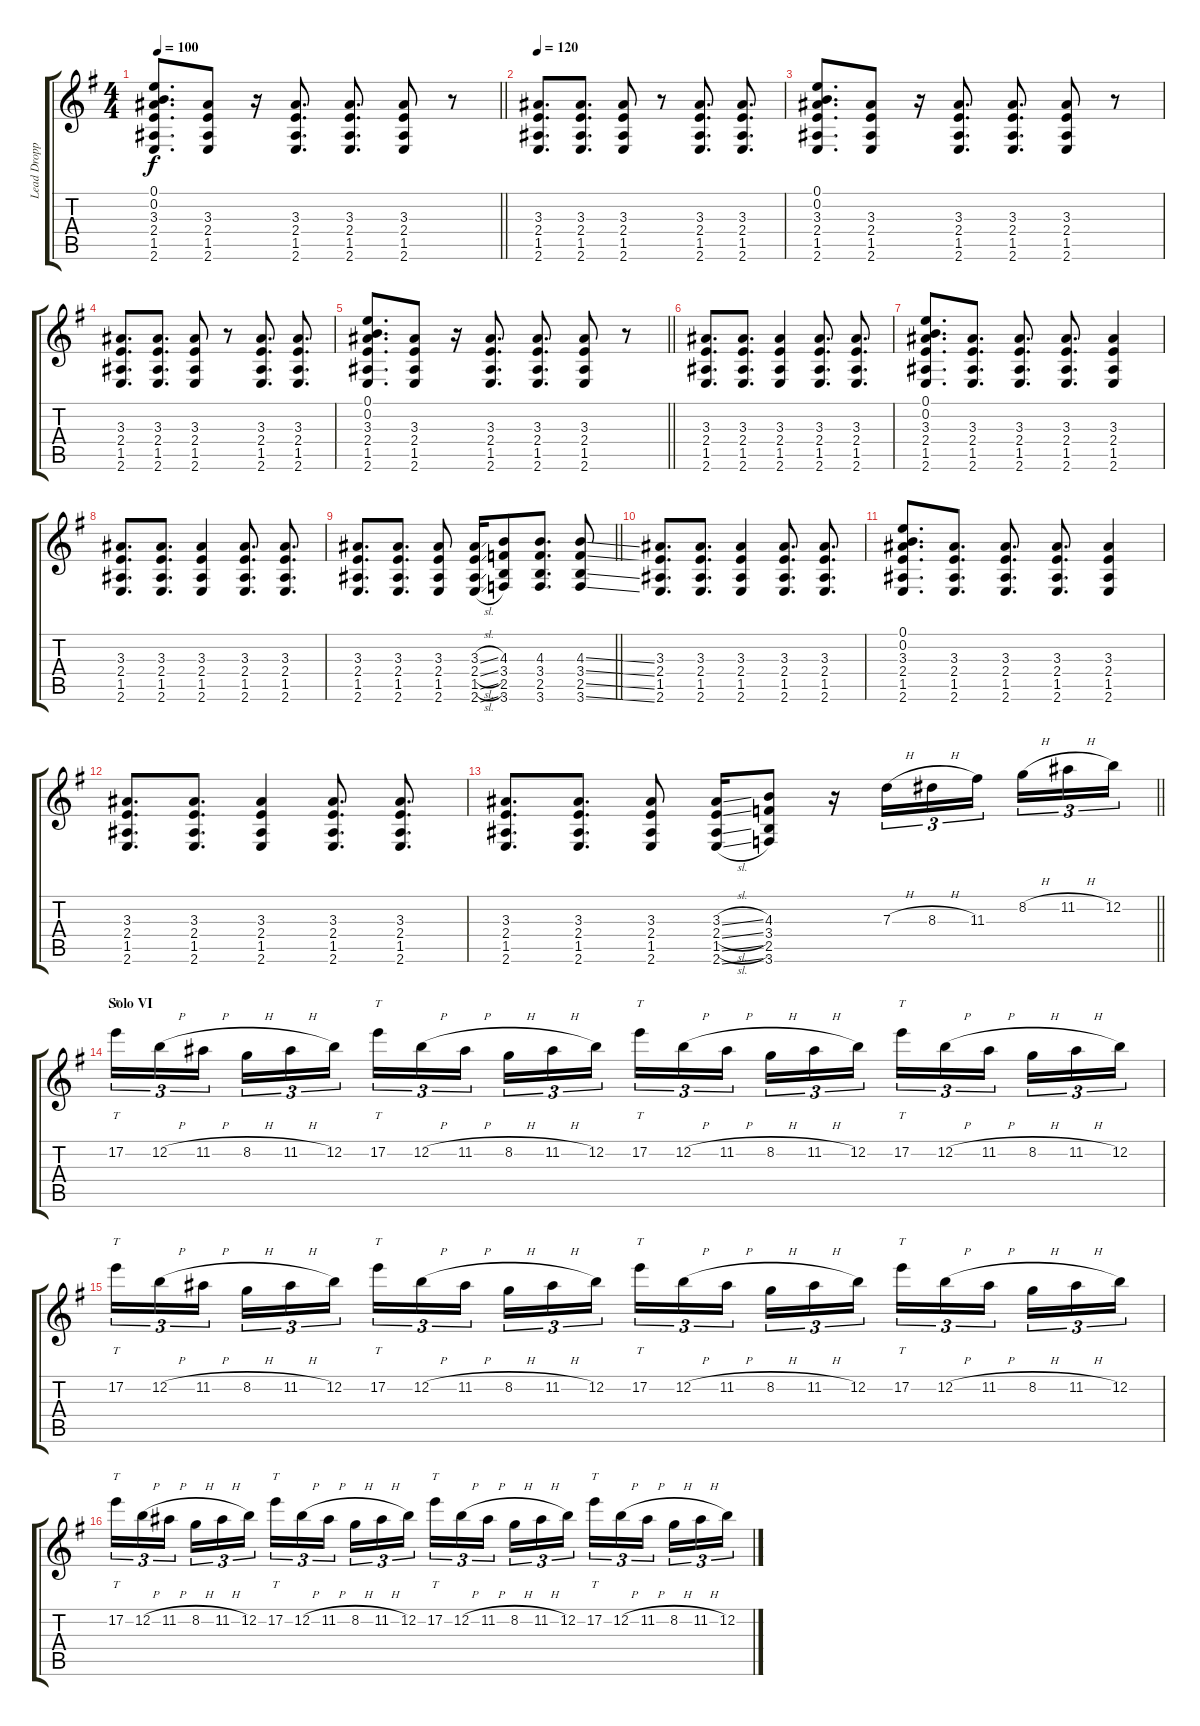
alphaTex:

\track ("Lead Dropped D " "Lead Dropp") {instrument distortionguitar}
\staff {score tabs}
\tuning (E4 B3 G3 D3 A2 D2) {hide}
\ts (4 4)
\tempo 100
\clef g2
\barLineRight lightlight
\ks eminor
(0.1 0.2 3.3 2.4 1.5 2.6).8{d dy f} (3.3 2.4 1.5 2.6).8 r.16 (3.3 2.4 1.5 2.6).8{d} (3.3 2.4 1.5 2.6).8{d} (3.3 2.4 1.5 2.6).8 r.8 |
\tempo 120
(3.3 2.4 1.5 2.6).8{d} (3.3 2.4 1.5 2.6).8{d} (3.3 2.4 1.5 2.6).8 r.8 (3.3 2.4 1.5 2.6).8{d} (3.3 2.4 1.5 2.6).8{d} |
(0.1 0.2 3.3 2.4 1.5 2.6).8{d} (3.3 2.4 1.5 2.6).8 r.16 (3.3 2.4 1.5 2.6).8{d} (3.3 2.4 1.5 2.6).8{d} (3.3 2.4 1.5 2.6).8 r.8 |
(3.3 2.4 1.5 2.6).8{d} (3.3 2.4 1.5 2.6).8{d} (3.3 2.4 1.5 2.6).8 r.8 (3.3 2.4 1.5 2.6).8{d} (3.3 2.4 1.5 2.6).8{d} |
\barLineRight lightlight
(0.1 0.2 3.3 2.4 1.5 2.6).8{d} (3.3 2.4 1.5 2.6).8 r.16 (3.3 2.4 1.5 2.6).8{d} (3.3 2.4 1.5 2.6).8{d} (3.3 2.4 1.5 2.6).8 r.8 |
\section ("" "")
(3.3 2.4 1.5 2.6).8{d} (3.3 2.4 1.5 2.6).8{d} (3.3 2.4 1.5 2.6).4 (3.3 2.4 1.5 2.6).8{d} (3.3 2.4 1.5 2.6).8{d} |
(0.1 0.2 3.3 2.4 1.5 2.6).8{d} (3.3 2.4 1.5 2.6).8{d} (3.3 2.4 1.5 2.6).8{d} (3.3 2.4 1.5 2.6).8{d} (3.3 2.4 1.5 2.6).4 |
(3.3 2.4 1.5 2.6).8{d} (3.3 2.4 1.5 2.6).8{d} (3.3 2.4 1.5 2.6).4 (3.3 2.4 1.5 2.6).8{d} (3.3 2.4 1.5 2.6).8{d} |
\barLineRight lightlight
(3.3 2.4 1.5 2.6).8{d} (3.3 2.4 1.5 2.6).8{d} (3.3 2.4 1.5 2.6).8 (3.3{sl} 2.4{sl} 1.5{sl} 2.6{sl}).16 (4.3 3.4 2.5 3.6).8 (4.3 3.4 2.5 3.6).8{d} (4.3{ss} 3.4{ss} 2.5{ss} 3.6{ss}).8 |
(3.3 2.4 1.5 2.6).8{d} (3.3 2.4 1.5 2.6).8{d} (3.3 2.4 1.5 2.6).4 (3.3 2.4 1.5 2.6).8{d} (3.3 2.4 1.5 2.6).8{d} |
(0.1 0.2 3.3 2.4 1.5 2.6).8{d} (3.3 2.4 1.5 2.6).8{d} (3.3 2.4 1.5 2.6).8{d} (3.3 2.4 1.5 2.6).8{d} (3.3 2.4 1.5 2.6).4 |
(3.3 2.4 1.5 2.6).8{d} (3.3 2.4 1.5 2.6).8{d} (3.3 2.4 1.5 2.6).4 (3.3 2.4 1.5 2.6).8{d} (3.3 2.4 1.5 2.6).8{d} |
\barLineRight lightlight
(3.3 2.4 1.5 2.6).8{d} (3.3 2.4 1.5 2.6).8{d} (3.3 2.4 1.5 2.6).8 (3.3{sl} 2.4{sl} 1.5{sl} 2.6{sl}).16 (4.3 3.4 2.5 3.6).8 r.16{balance 8} 7.3{h}.16{tu (3 2)} 8.3{h}.16{tu (3 2)} 11.3.16{tu (3 2) beam splitsecondary} 8.2{h}.16{tu (3 2)} 11.2{h}.16{tu (3 2)} 12.2.16{tu (3 2)} |
\section ("" "Solo VI")
17.2.16{tt tu (3 2)} 12.2{h}.16{tu (3 2)} 11.2{h}.16{tu (3 2) beam splitsecondary} 8.2{h}.16{tu (3 2)} 11.2{h}.16{tu (3 2)} 12.2.16{tu (3 2)} 17.2.16{tt tu (3 2)} 12.2{h}.16{tu (3 2)} 11.2{h}.16{tu (3 2) beam splitsecondary} 8.2{h}.16{tu (3 2)} 11.2{h}.16{tu (3 2)} 12.2.16{tu (3 2)} 17.2.16{tt tu (3 2)} 12.2{h}.16{tu (3 2)} 11.2{h}.16{tu (3 2) beam splitsecondary} 8.2{h}.16{tu (3 2)} 11.2{h}.16{tu (3 2)} 12.2.16{tu (3 2)} 17.2.16{tt tu (3 2)} 12.2{h}.16{tu (3 2)} 11.2{h}.16{tu (3 2) beam splitsecondary} 8.2{h}.16{tu (3 2)} 11.2{h}.16{tu (3 2)} 12.2.16{tu (3 2)} |
17.2.16{tt tu (3 2)} 12.2{h}.16{tu (3 2)} 11.2{h}.16{tu (3 2) beam splitsecondary} 8.2{h}.16{tu (3 2)} 11.2{h}.16{tu (3 2)} 12.2.16{tu (3 2)} 17.2.16{tt tu (3 2)} 12.2{h}.16{tu (3 2)} 11.2{h}.16{tu (3 2) beam splitsecondary} 8.2{h}.16{tu (3 2)} 11.2{h}.16{tu (3 2)} 12.2.16{tu (3 2)} 17.2.16{tt tu (3 2)} 12.2{h}.16{tu (3 2)} 11.2{h}.16{tu (3 2) beam splitsecondary} 8.2{h}.16{tu (3 2)} 11.2{h}.16{tu (3 2)} 12.2.16{tu (3 2)} 17.2.16{tt tu (3 2)} 12.2{h}.16{tu (3 2)} 11.2{h}.16{tu (3 2) beam splitsecondary} 8.2{h}.16{tu (3 2)} 11.2{h}.16{tu (3 2)} 12.2.16{tu (3 2)} |
17.2.16{tt tu (3 2)} 12.2{h}.16{tu (3 2)} 11.2{h}.16{tu (3 2) beam splitsecondary} 8.2{h}.16{tu (3 2)} 11.2{h}.16{tu (3 2)} 12.2.16{tu (3 2)} 17.2.16{tt tu (3 2)} 12.2{h}.16{tu (3 2)} 11.2{h}.16{tu (3 2) beam splitsecondary} 8.2{h}.16{tu (3 2)} 11.2{h}.16{tu (3 2)} 12.2.16{tu (3 2)} 17.2.16{tt tu (3 2)} 12.2{h}.16{tu (3 2)} 11.2{h}.16{tu (3 2) beam splitsecondary} 8.2{h}.16{tu (3 2)} 11.2{h}.16{tu (3 2)} 12.2.16{tu (3 2)} 17.2.16{tt tu (3 2)} 12.2{h}.16{tu (3 2)} 11.2{h}.16{tu (3 2) beam splitsecondary} 8.2{h}.16{tu (3 2)} 11.2{h}.16{tu (3 2)} 12.2.16{tu (3 2)}
